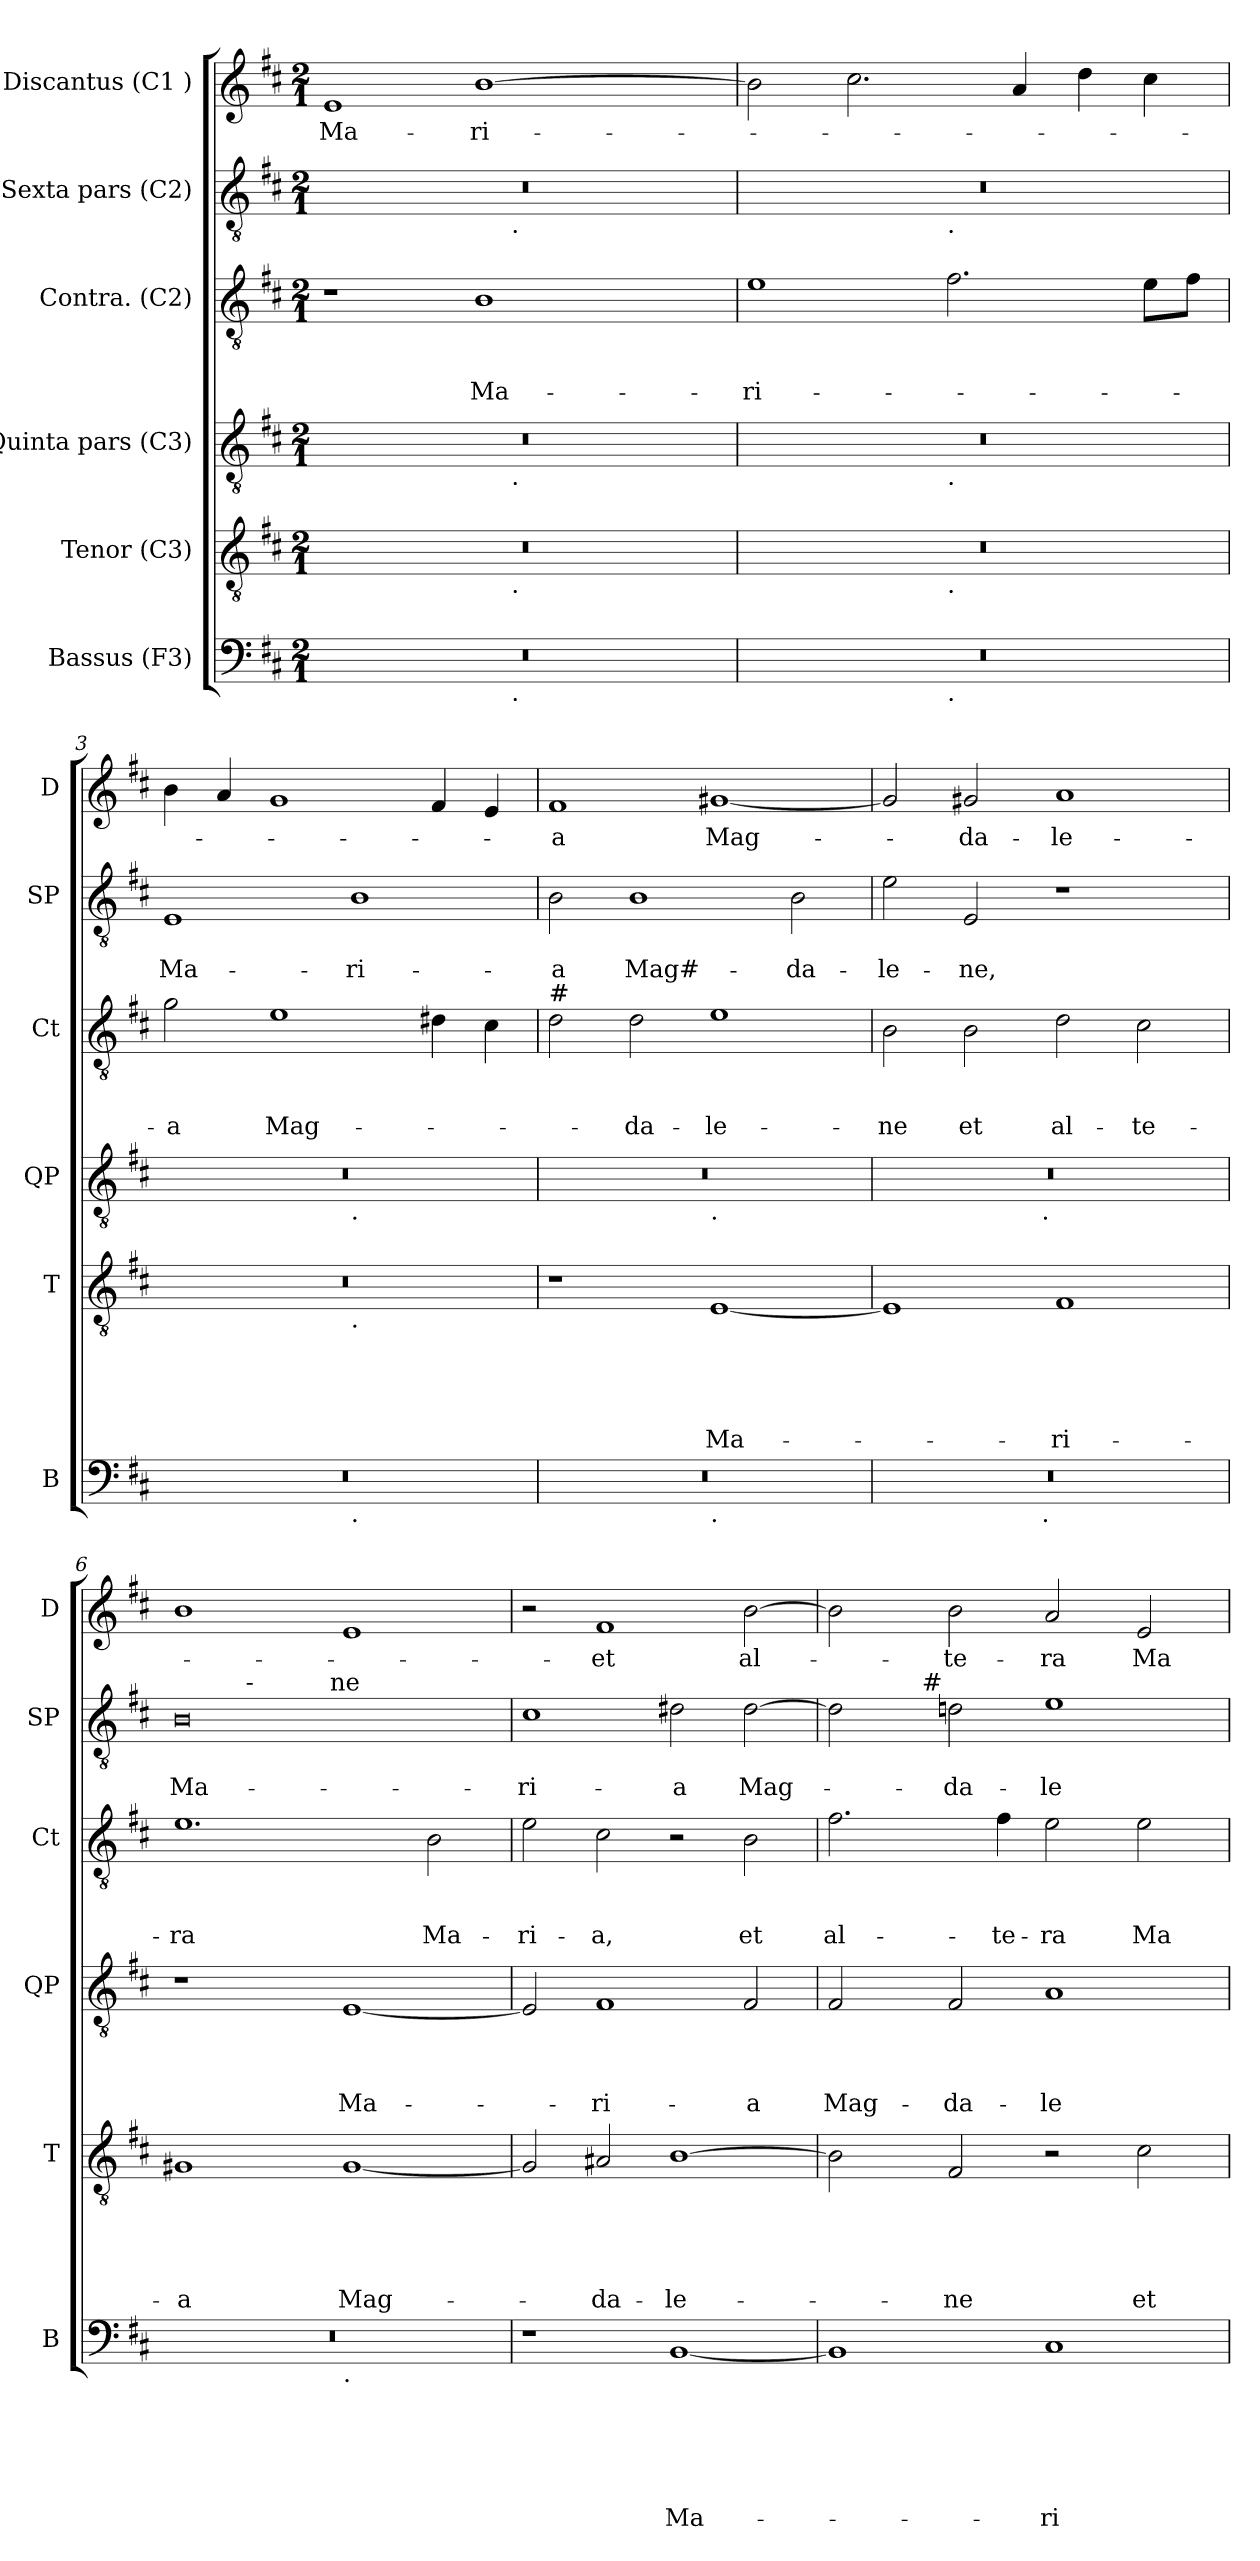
**kern	**text	**text	**text	**text	**text	**text	**kern	**text	**text	**text	**text	**text	**kern	**text	**text	**text	**text	**kern	**text	**text	**text	**kern	**text	**text	**kern	**text
*part6	*part6	*part6	*part6	*part6	*part6	*part6	*part5	*part5	*part5	*part5	*part5	*part5	*part4	*part4	*part4	*part4	*part4	*part3	*part3	*part3	*part3	*part2	*part2	*part2	*part1	*part1
*staff6	*staff6	*staff6	*staff6	*staff6	*staff6	*staff6	*staff5	*staff5	*staff5	*staff5	*staff5	*staff5	*staff4	*staff4	*staff4	*staff4	*staff4	*staff3	*staff3	*staff3	*staff3	*staff2	*staff2	*staff2	*staff1	*staff1
*I"Bassus (F3)	*	*	*	*	*	*	*I"Tenor (C3)	*	*	*	*	*	*I"Quinta pars (C3)	*	*	*	*	*I"Contra. (C2)	*	*	*	*I"Sexta pars (C2)	*	*	*I"Discantus (C1 )	*
*I'B	*	*	*	*	*	*	*I'T	*	*	*	*	*	*I'QP	*	*	*	*	*I'Ct	*	*	*	*I'SP	*	*	*I'D	*
*clefF4	*	*	*	*	*	*	*clefGv2	*	*	*	*	*	*clefGv2	*	*	*	*	*clefGv2	*	*	*	*clefGv2	*	*	*clefG2	*
*k[f#c#]	*	*	*	*	*	*	*k[f#c#]	*	*	*	*	*	*k[f#c#]	*	*	*	*	*k[f#c#]	*	*	*	*k[f#c#]	*	*	*k[f#c#]	*
*D:	*	*	*	*	*	*	*D:	*	*	*	*	*	*D:	*	*	*	*	*D:	*	*	*	*D:	*	*	*D:	*
*M2/1	*	*	*	*	*	*	*M2/1	*	*	*	*	*	*M2/1	*	*	*	*	*M2/1	*	*	*	*M2/1	*	*	*M2/1	*
=1	=1	=1	=1	=1	=1	=1	=1	=1	=1	=1	=1	=1	=1	=1	=1	=1	=1	=1	=1	=1	=1	=1	=1	=1	=1	=1
!	!	!	!	!	!	!	!	!	!	!	!	!	!	!	!	!	!	!	!	!	!	!	!	!	!	!LO:LY:b
*^	*	*	*	*	*	*	*^	*	*	*	*	*	*^	*	*	*	*	*	*	*	*	*^	*	*	*	*
0r	1ryy	.	.	.	.	.	.	0r	1ryy	.	.	.	.	.	0r	1ryy	.	.	.	.	1r	.	.	.	0r	1ryy	.	.	1e	Ma-
!	!	!	!	!	!	!	!	!	!	!	!	!	!	!	!	!	!	!	!	!	!	!	!	!LO:LY:b	!	!	!	!	!	!LO:LY:b
.	16.ryy	.	.	.	.	.	.	.	16.ryy	.	.	.	.	.	.	16.ryy	.	.	.	.	1B	.	.	Ma-	.	16.ryy	.	.	[>1b	-ri-
!	!	!	!	!	!	!	!	!	!	!	!	!	!	!	!	!	!	!	!	!	!	!	!	!	!	!LO:TX:b:t=.	!	!	!	!
!	!	!	!	!	!	!	!	!	!	!	!	!	!	!	!	!LO:TX:b:t=.	!	!	!	!	!	!	!	!	!	!	!	!	!	!
!	!	!	!	!	!	!	!	!	!LO:TX:b:t=.	!	!	!	!	!	!	!	!	!	!	!	!	!	!	!	!	!	!	!	!	!
!	!LO:TX:b:t=.	!	!	!	!	!	!	!	!	!	!	!	!	!	!	!	!	!	!	!	!	!	!	!	!	!	!	!	!	!
.	2ryy	.	.	.	.	.	.	.	2ryy	.	.	.	.	.	.	2ryy	.	.	.	.	.	.	.	.	.	2ryy	.	.	.	.
.	4ryy	.	.	.	.	.	.	.	4ryy	.	.	.	.	.	.	4ryy	.	.	.	.	.	.	.	.	.	4ryy	.	.	.	.
.	8ryy	.	.	.	.	.	.	.	8ryy	.	.	.	.	.	.	8ryy	.	.	.	.	.	.	.	.	.	8ryy	.	.	.	.
.	32ryy	.	.	.	.	.	.	.	32ryy	.	.	.	.	.	.	32ryy	.	.	.	.	.	.	.	.	.	32ryy	.	.	.	.
=2	=2	=2	=2	=2	=2	=2	=2	=2	=2	=2	=2	=2	=2	=2	=2	=2	=2	=2	=2	=2	=2	=2	=2	=2	=2	=2	=2	=2	=2	=2
!	!	!	!	!	!	!	!	!	!	!	!	!	!	!	!	!	!	!	!	!	!	!	!	!LO:LY:b	!	!	!	!	!	!
0r	1ryy	.	.	.	.	.	.	0r	1ryy	.	.	.	.	.	0r	1ryy	.	.	.	.	1e	.	.	-ri-	0r	1ryy	.	.	2b\]	.
.	.	.	.	.	.	.	.	.	.	.	.	.	.	.	.	.	.	.	.	.	.	.	.	.	.	.	.	.	2.cc#\	.
!	!	!	!	!	!	!	!	!	!	!	!	!	!	!	!	!	!	!	!	!	!	!	!	!	!	!LO:TX:b:t=.	!	!	!	!
!	!	!	!	!	!	!	!	!	!	!	!	!	!	!	!	!LO:TX:b:t=.	!	!	!	!	!	!	!	!	!	!	!	!	!	!
!	!	!	!	!	!	!	!	!	!LO:TX:b:t=.	!	!	!	!	!	!	!	!	!	!	!	!	!	!	!	!	!	!	!	!	!
!	!LO:TX:b:t=.	!	!	!	!	!	!	!	!	!	!	!	!	!	!	!	!	!	!	!	!	!	!	!	!	!	!	!	!	!
.	1ryy	.	.	.	.	.	.	.	1ryy	.	.	.	.	.	.	1ryy	.	.	.	.	2.f#\	.	.	.	.	1ryy	.	.	.	.
.	.	.	.	.	.	.	.	.	.	.	.	.	.	.	.	.	.	.	.	.	.	.	.	.	.	.	.	.	4a/	.
.	.	.	.	.	.	.	.	.	.	.	.	.	.	.	.	.	.	.	.	.	.	.	.	.	.	.	.	.	4dd\	.
.	.	.	.	.	.	.	.	.	.	.	.	.	.	.	.	.	.	.	.	.	8e\L	.	.	.	.	.	.	.	4cc#\	.
.	.	.	.	.	.	.	.	.	.	.	.	.	.	.	.	.	.	.	.	.	8f#\J	.	.	.	.	.	.	.	.	.
=3	=3	=3	=3	=3	=3	=3	=3	=3	=3	=3	=3	=3	=3	=3	=3	=3	=3	=3	=3	=3	=3	=3	=3	=3	=3	=3	=3	=3	=3	=3
!	!	!	!	!	!	!	!	!	!	!	!	!	!	!	!	!	!	!	!	!	!	!	!	!LO:LY:b	!	!	!	!LO:LY:b	!	!
*	*	*	*	*	*	*	*	*	*	*	*	*	*	*	*	*	*	*	*	*	*	*	*	*	*v	*v	*	*	*	*
0r	1ryy	.	.	.	.	.	.	0r	1ryy	.	.	.	.	.	0r	1ryy	.	.	.	.	2g\	.	.	-a	1E	.	Ma-	4b\	.
.	.	.	.	.	.	.	.	.	.	.	.	.	.	.	.	.	.	.	.	.	.	.	.	.	.	.	.	4a/	.
!	!	!	!	!	!	!	!	!	!	!	!	!	!	!	!	!	!	!	!	!	!	!	!	!LO:LY:b	!	!	!	!	!
.	.	.	.	.	.	.	.	.	.	.	.	.	.	.	.	.	.	.	.	.	1e	.	.	Mag-	.	.	.	1g	.
!	!	!	!	!	!	!	!	!	!	!	!	!	!	!	!	!LO:TX:b:t=.	!	!	!	!	!	!	!	!	!	!	!	!	!
!	!	!	!	!	!	!	!	!	!LO:TX:b:t=.	!	!	!	!	!	!	!	!	!	!	!	!	!	!	!	!	!	!	!	!
!	!LO:TX:b:t=.	!	!	!	!	!	!	!	!	!	!	!	!	!	!	!	!	!	!	!	!	!	!	!	!	!	!	!	!
!	!	!	!	!	!	!	!	!	!	!	!	!	!	!	!	!	!	!	!	!	!	!	!	!	!	!	!LO:LY:b	!	!
.	1ryy	.	.	.	.	.	.	.	1ryy	.	.	.	.	.	.	1ryy	.	.	.	.	.	.	.	.	1B	.	-ri-	.	.
.	.	.	.	.	.	.	.	.	.	.	.	.	.	.	.	.	.	.	.	.	4d#X\	.	.	.	.	.	.	4f#/	.
.	.	.	.	.	.	.	.	.	.	.	.	.	.	.	.	.	.	.	.	.	4c#\	.	.	.	.	.	.	4e/	.
=4	=4	=4	=4	=4	=4	=4	=4	=4	=4	=4	=4	=4	=4	=4	=4	=4	=4	=4	=4	=4	=4	=4	=4	=4	=4	=4	=4	=4	=4
!	!	!	!	!	!	!	!	!	!	!	!	!	!	!	!	!	!	!	!	!	!LO:TX:a:t=#	!	!	!	!	!	!	!	!
!	!	!	!	!	!	!	!	!	!	!	!	!	!	!	!	!	!	!	!	!	!	!	!	!	!	!	!LO:LY:b	!	!LO:LY:b:rj
*	*	*	*	*	*	*	*	*v	*v	*	*	*	*	*	*	*	*	*	*	*	*	*	*	*	*	*	*	*	*
0r	1ryy	.	.	.	.	.	.	1r	.	.	.	.	.	0r	1ryy	.	.	.	.	2d\	.	.	.	2B\	.	-a	1f#	-a
!	!	!	!	!	!	!	!	!	!	!	!	!	!	!	!	!	!	!	!	!	!	!	!LO:LY:b	!	!	!LO:LY:b:rj	!	!
.	.	.	.	.	.	.	.	.	.	.	.	.	.	.	.	.	.	.	.	2d\	.	.	-da-	1B	.	Mag#-	.	.
!	!	!	!	!	!	!	!	!	!	!	!	!	!	!	!LO:TX:b:t=.	!	!	!	!	!	!	!	!	!	!	!	!	!
!	!LO:TX:b:t=.	!	!	!	!	!	!	!	!	!	!	!	!	!	!	!	!	!	!	!	!	!	!	!	!	!	!	!
!	!	!	!	!	!	!	!	!	!	!	!	!	!LO:LY:b	!	!	!	!	!	!	!	!	!	!LO:LY:b	!	!	!	!	!LO:LY:b
.	1ryy	.	.	.	.	.	.	[<1E	.	.	.	.	Ma-	.	1ryy	.	.	.	.	1e	.	.	-le-	.	.	.	[<1g#X	Mag-
!	!	!	!	!	!	!	!	!	!	!	!	!	!	!	!	!	!	!	!	!	!	!	!	!	!	!LO:LY:b	!	!
.	.	.	.	.	.	.	.	.	.	.	.	.	.	.	.	.	.	.	.	.	.	.	.	2B\	.	-da-	.	.
=5	=5	=5	=5	=5	=5	=5	=5	=5	=5	=5	=5	=5	=5	=5	=5	=5	=5	=5	=5	=5	=5	=5	=5	=5	=5	=5	=5	=5
!	!	!	!	!	!	!	!	!	!	!	!	!	!	!	!	!	!	!	!	!	!	!	!LO:LY:b	!	!	!LO:LY:b	!	!
0r	2ryy	.	.	.	.	.	.	1E]	.	.	.	.	.	0r	2ryy	.	.	.	.	2B\	.	.	-ne	2e\	.	-le-	2g#/]	.
!	!	!	!	!	!	!	!	!	!	!	!	!	!	!	!	!	!	!	!	!	!	!	!LO:LY:b	!	!	!LO:LY:b	!	!LO:LY:b
.	4...ryy	.	.	.	.	.	.	.	.	.	.	.	.	.	4...ryy	.	.	.	.	2B\	.	.	et	2E/	.	-ne,	2g#X/	-da-
!	!	!	!	!	!	!	!	!	!	!	!	!	!	!	!LO:TX:b:t=.	!	!	!	!	!	!	!	!	!	!	!	!	!
!	!LO:TX:b:t=.	!	!	!	!	!	!	!	!	!	!	!	!	!	!	!	!	!	!	!	!	!	!	!	!	!	!	!
.	1ryy	.	.	.	.	.	.	.	.	.	.	.	.	.	1ryy	.	.	.	.	.	.	.	.	.	.	.	.	.
!	!	!	!	!	!	!	!	!	!	!	!	!	!LO:LY:b	!	!	!	!	!	!	!	!	!	!LO:LY:b	!	!	!	!	!LO:LY:b
.	.	.	.	.	.	.	.	1F#	.	.	.	.	-ri-	.	.	.	.	.	.	2d\	.	.	al-	1r	.	.	1a	-le-
!	!	!	!	!	!	!	!	!	!	!	!	!	!	!	!	!	!	!	!	!	!	!	!LO:LY:b	!	!	!	!	!
.	.	.	.	.	.	.	.	.	.	.	.	.	.	.	.	.	.	.	.	2c#\	.	.	-te-	.	.	.	.	.
.	32ryy	.	.	.	.	.	.	.	.	.	.	.	.	.	32ryy	.	.	.	.	.	.	.	.	.	.	.	.	.
!!LO:LB:g=z
=6	=6	=6	=6	=6	=6	=6	=6	=6	=6	=6	=6	=6	=6	=6	=6	=6	=6	=6	=6	=6	=6	=6	=6	=6	=6	=6	=6	=6
!	!	!	!	!	!	!	!	!	!	!	!	!	!LO:LY:b:rj	!	!	!	!	!	!	!	!	!	!LO:LY:b	!	!	!LO:LY:b	!	!
*	*	*	*	*	*	*	*	*	*	*	*	*	*	*	*	*	*	*	*	*	*	*	*	*^	*	*	*	*
*	*	*	*	*	*	*	*	*	*	*	*	*	*	*v	*v	*	*	*	*	*	*	*	*	*	*^	*	*	*	*
0r	1ryy	.	.	.	.	.	.	1G#X	.	.	.	.	-a	1r	.	.	.	.	1.e	.	.	-ra	0B	4...ryy	2ryy	.	Ma-	1b	.
!	!	!	!	!	!	!	!	!	!	!	!	!	!	!	!	!	!	!	!	!	!	!	!	!LO:TX:a:t=-	!	!	!	!	!
.	.	.	.	.	.	.	.	.	.	.	.	.	.	.	.	.	.	.	.	.	.	.	.	1ryy	.	.	.	.	.
.	.	.	.	.	.	.	.	.	.	.	.	.	.	.	.	.	.	.	.	.	.	.	.	.	4...ryy	.	.	.	.
!	!	!	!	!	!	!	!	!	!	!	!	!	!	!	!	!	!	!	!	!	!	!	!	!	!LO:TX:a:t=ne	!	!	!	!
.	.	.	.	.	.	.	.	.	.	.	.	.	.	.	.	.	.	.	.	.	.	.	.	.	1ryy	.	.	.	.
!	!LO:TX:b:t=.	!	!	!	!	!	!	!	!	!	!	!	!	!	!	!	!	!	!	!	!	!	!	!	!	!	!	!	!
!	!	!	!	!	!	!	!	!	!	!	!	!	!LO:LY:b	!	!	!	!	!LO:LY:b	!	!	!	!	!	!	!	!	!	!	!
.	1ryy	.	.	.	.	.	.	[<1G#	.	.	.	.	Mag-	[<1E	.	.	.	Ma-	.	.	.	.	.	.	.	.	.	1e	.
.	.	.	.	.	.	.	.	.	.	.	.	.	.	.	.	.	.	.	.	.	.	.	.	2ryy	.	.	.	.	.
!	!	!	!	!	!	!	!	!	!	!	!	!	!	!	!	!	!	!	!	!	!	!LO:LY:b	!	!	!	!	!	!	!
.	.	.	.	.	.	.	.	.	.	.	.	.	.	.	.	.	.	.	2B\	.	.	Ma-	.	.	.	.	.	.	.
.	.	.	.	.	.	.	.	.	.	.	.	.	.	.	.	.	.	.	.	.	.	.	.	32ryy	32ryy	.	.	.	.
=7	=7	=7	=7	=7	=7	=7	=7	=7	=7	=7	=7	=7	=7	=7	=7	=7	=7	=7	=7	=7	=7	=7	=7	=7	=7	=7	=7	=7	=7
!	!	!	!	!	!	!	!	!	!	!	!	!	!	!	!	!	!	!	!	!	!	!LO:LY:b	!	!	!	!	!LO:LY:b	!	!
*v	*v	*	*	*	*	*	*	*	*	*	*	*	*	*	*	*	*	*	*	*	*	*	*v	*v	*v	*	*	*	*
1r	.	.	.	.	.	.	2G#/]	.	.	.	.	.	2E/]	.	.	.	.	2e\	.	.	-ri-	1c#	.	-ri-	2r	.
!	!	!	!	!	!	!	!	!	!	!	!	!LO:LY:b	!	!	!	!	!LO:LY:b	!	!	!	!LO:LY:b	!	!	!	!	!LO:LY:b
.	.	.	.	.	.	.	2A#X/	.	.	.	.	-da-	1F#	.	.	.	-ri-	2c#\	.	.	-a,	.	.	.	1f#	-et
!	!	!	!	!	!	!LO:LY:b	!	!	!	!	!	!LO:LY:b	!	!	!	!	!	!	!	!	!	!	!	!LO:LY:b	!	!
[<1BB	.	.	.	.	.	Ma-	[>1B	.	.	.	.	-le-	.	.	.	.	.	2r	.	.	.	2d#X\	.	-a	.	.
!	!	!	!	!	!	!	!	!	!	!	!	!	!	!	!	!	!LO:LY:b	!	!	!	!LO:LY:b	!	!	!LO:LY:b	!	!LO:LY:b
.	.	.	.	.	.	.	.	.	.	.	.	.	2F#/	.	.	.	-a	2B\	.	.	et	[>2d#\	.	Mag-	[>2b\	al-
=8	=8	=8	=8	=8	=8	=8	=8	=8	=8	=8	=8	=8	=8	=8	=8	=8	=8	=8	=8	=8	=8	=8	=8	=8	=8	=8
!	!	!	!	!	!	!	!	!	!	!	!	!	!	!	!	!	!LO:LY:b	!	!	!	!LO:LY:b	!	!	!	!	!
*	*	*	*	*	*	*	*	*	*	*	*	*	*	*	*	*	*	*	*	*	*	*^	*	*	*	*
1BB]	.	.	.	.	.	.	2B\]	.	.	.	.	.	2F#/	.	.	.	Mag-	2.f#\	.	.	al-	2d#\]	4ryy	.	.	2b\]	.
.	.	.	.	.	.	.	.	.	.	.	.	.	.	.	.	.	.	.	.	.	.	.	8ryy	.	.	.	.
.	.	.	.	.	.	.	.	.	.	.	.	.	.	.	.	.	.	.	.	.	.	.	32ryy	.	.	.	.
!	!	!	!	!	!	!	!	!	!	!	!	!	!	!	!	!	!	!	!	!	!	!	!LO:TX:a:t=#	!	!	!	!
.	.	.	.	.	.	.	.	.	.	.	.	.	.	.	.	.	.	.	.	.	.	.	1ryy	.	.	.	.
!	!	!	!	!	!	!	!	!	!	!	!	!LO:LY:b	!	!	!	!	!LO:LY:b	!	!	!	!	!	!	!	!LO:LY:b	!	!LO:LY:b
.	.	.	.	.	.	.	2F#/	.	.	.	.	-ne	2F#/	.	.	.	-da-	.	.	.	.	2d\	.	.	-da-	2b\	-te-
!	!	!	!	!	!	!	!	!	!	!	!	!	!	!	!	!	!	!	!	!	!LO:LY:b	!	!	!	!	!	!
.	.	.	.	.	.	.	.	.	.	.	.	.	.	.	.	.	.	4f#\	.	.	-te-	.	.	.	.	.	.
!	!	!	!	!	!	!LO:LY:b	!	!	!	!	!	!	!	!	!	!	!LO:LY:b	!	!	!	!LO:LY:b	!	!	!	!LO:LY:b	!	!LO:LY:b
1C#	.	.	.	.	.	-ri-	2r	.	.	.	.	.	1A	.	.	.	-le-	2e\	.	.	-ra	1e	.	.	-le-	2a/	-ra
.	.	.	.	.	.	.	.	.	.	.	.	.	.	.	.	.	.	.	.	.	.	.	2ryy	.	.	.	.
!	!	!	!	!	!	!	!	!	!	!	!	!LO:LY:b	!	!	!	!	!	!	!	!	!LO:LY:b	!	!	!	!	!	!LO:LY:b
.	.	.	.	.	.	.	2c#\	.	.	.	.	et	.	.	.	.	.	2e\	.	.	Ma-	.	.	.	.	2e/	Ma-
.	.	.	.	.	.	.	.	.	.	.	.	.	.	.	.	.	.	.	.	.	.	.	16.ryy	.	.	.	.
*	*	*	*	*	*	*	*	*	*	*	*	*	*	*	*	*	*	*	*	*	*	*v	*v	*	*	*	*
=	=	=	=	=	=	=	=	=	=	=	=	=	=	=	=	=	=	=	=	=	=	=	=	=	=	=
*-	*-	*-	*-	*-	*-	*-	*-	*-	*-	*-	*-	*-	*-	*-	*-	*-	*-	*-	*-	*-	*-	*-	*-	*-	*-	*-
